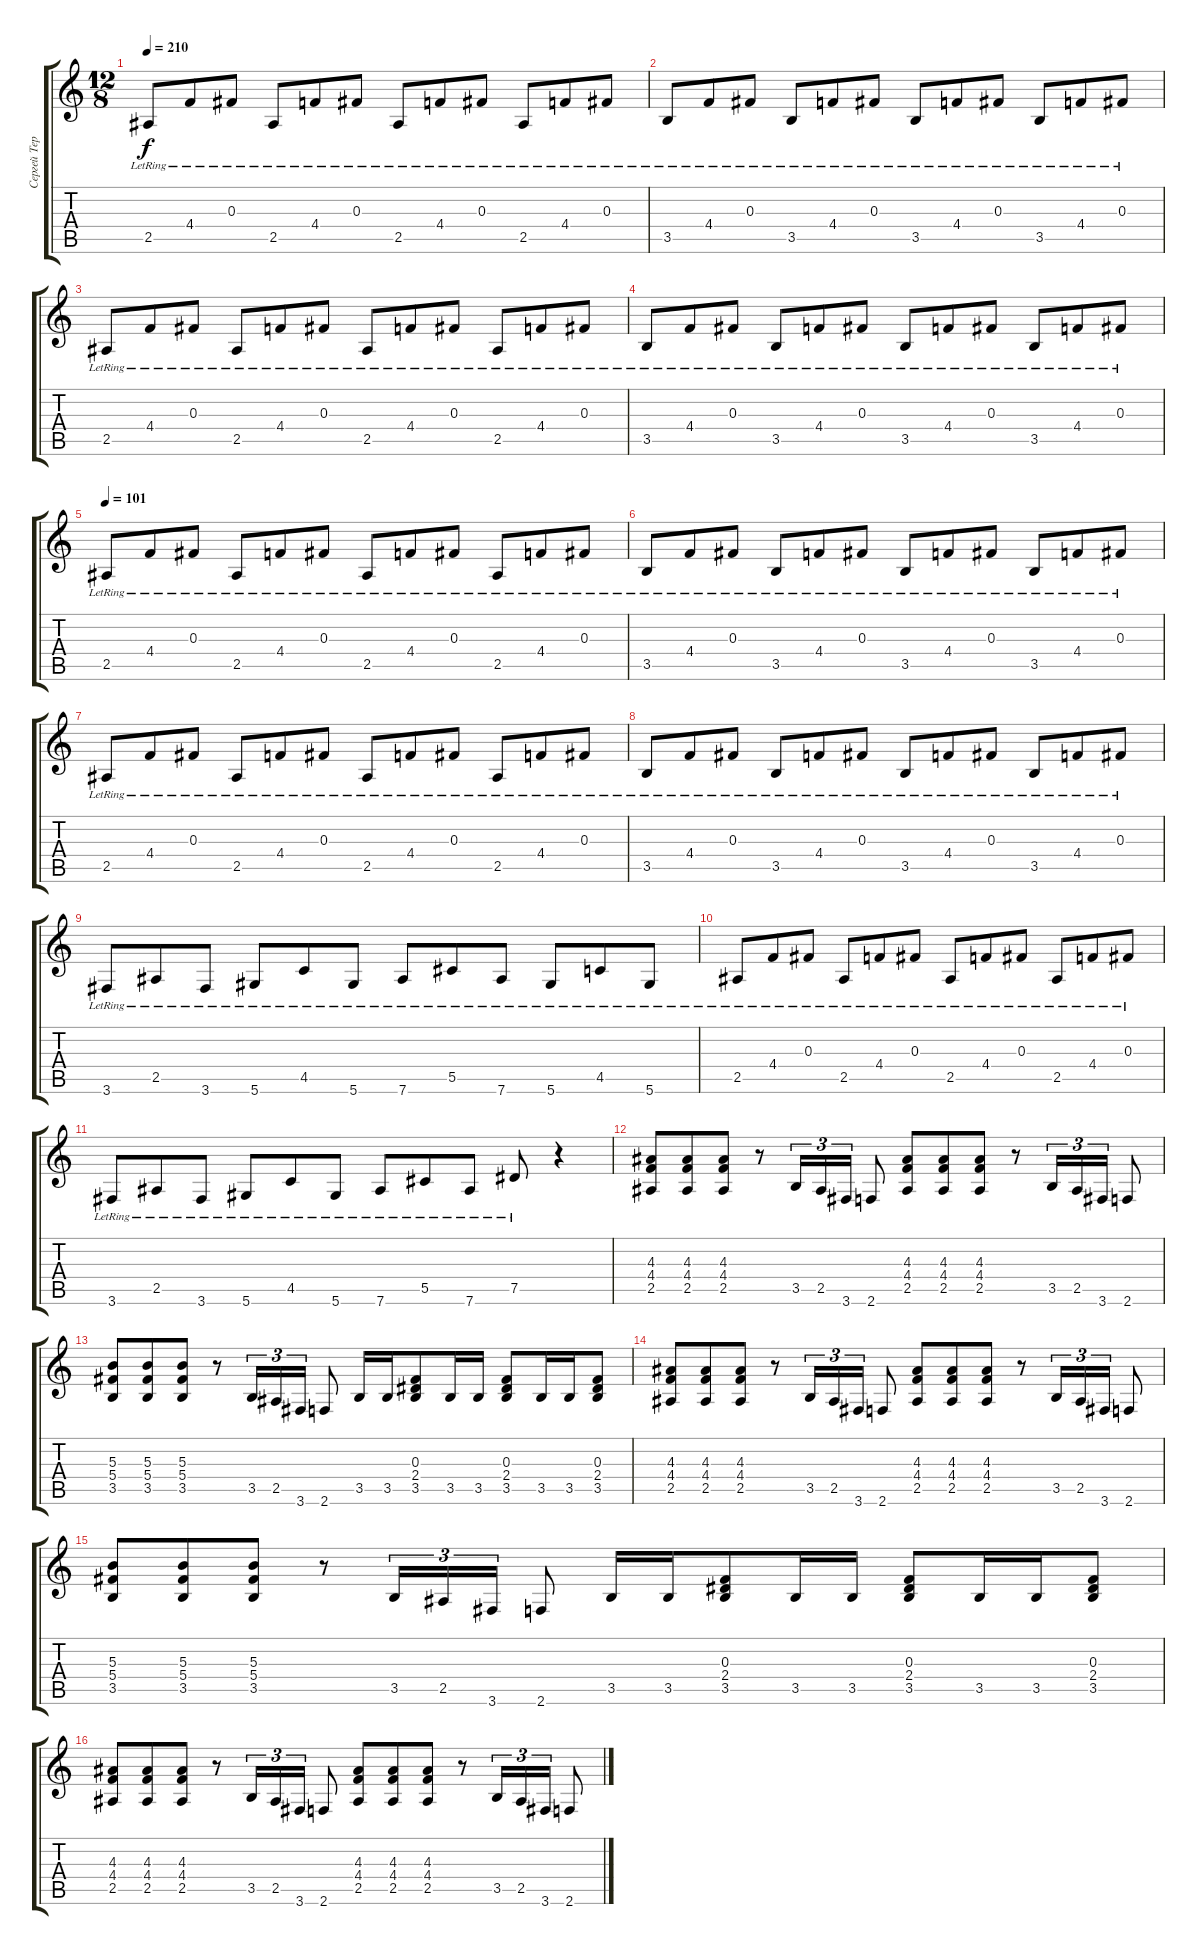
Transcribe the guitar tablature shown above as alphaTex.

\track ("Сергей Терентьев" "Сергей Тер") {instrument distortionguitar}
\staff {score tabs}
\tuning (Eb4 Bb3 Gb3 Db3 Ab2 Eb2) {hide}
\ts (12 8)
\tempo 210
\clef g2
\ks c
2.5{lr}.8{dy f} 4.4{lr}.8 0.3{lr}.8 2.5{lr}.8 4.4{lr}.8 0.3{lr}.8 2.5{lr}.8 4.4{lr}.8 0.3{lr}.8 2.5{lr}.8 4.4{lr}.8 0.3{lr}.8 |
3.5{lr}.8 4.4{lr}.8 0.3{lr}.8 3.5{lr}.8 4.4{lr}.8 0.3{lr}.8 3.5{lr}.8 4.4{lr}.8 0.3{lr}.8 3.5{lr}.8 4.4{lr}.8 0.3{lr}.8 |
2.5{lr}.8 4.4{lr}.8 0.3{lr}.8 2.5{lr}.8 4.4{lr}.8 0.3{lr}.8 2.5{lr}.8 4.4{lr}.8 0.3{lr}.8 2.5{lr}.8 4.4{lr}.8 0.3{lr}.8 |
3.5{lr}.8 4.4{lr}.8 0.3{lr}.8 3.5{lr}.8 4.4{lr}.8 0.3{lr}.8 3.5{lr}.8 4.4{lr}.8 0.3{lr}.8 3.5{lr}.8 4.4{lr}.8 0.3{lr}.8 |
\tempo 101
2.5{lr}.8{instrument acousticguitarsteel} 4.4{lr}.8 0.3{lr}.8 2.5{lr}.8 4.4{lr}.8 0.3{lr}.8 2.5{lr}.8 4.4{lr}.8 0.3{lr}.8 2.5{lr}.8 4.4{lr}.8 0.3{lr}.8 |
3.5{lr}.8 4.4{lr}.8 0.3{lr}.8 3.5{lr}.8 4.4{lr}.8 0.3{lr}.8 3.5{lr}.8 4.4{lr}.8 0.3{lr}.8 3.5{lr}.8 4.4{lr}.8 0.3{lr}.8 |
2.5{lr}.8 4.4{lr}.8 0.3{lr}.8 2.5{lr}.8 4.4{lr}.8 0.3{lr}.8 2.5{lr}.8 4.4{lr}.8 0.3{lr}.8 2.5{lr}.8 4.4{lr}.8 0.3{lr}.8 |
3.5{lr}.8 4.4{lr}.8 0.3{lr}.8 3.5{lr}.8 4.4{lr}.8 0.3{lr}.8 3.5{lr}.8 4.4{lr}.8 0.3{lr}.8 3.5{lr}.8 4.4{lr}.8 0.3{lr}.8 |
3.6{lr}.8 2.5{lr}.8 3.6{lr}.8 5.6{lr}.8 4.5{lr}.8 5.6{lr}.8 7.6{lr}.8 5.5{lr}.8 7.6{lr}.8 5.6{lr}.8 4.5{lr}.8 5.6{lr}.8 |
2.5{lr}.8 4.4{lr}.8 0.3{lr}.8 2.5{lr}.8 4.4{lr}.8 0.3{lr}.8 2.5{lr}.8 4.4{lr}.8 0.3{lr}.8 2.5{lr}.8 4.4{lr}.8 0.3{lr}.8 |
3.6{lr}.8 2.5{lr}.8 3.6{lr}.8 5.6{lr}.8 4.5{lr}.8 5.6{lr}.8 7.6{lr}.8 5.5{lr}.8 7.6{lr}.8 7.5{lr}.8 r.4 |
(4.3 4.4 2.5).8{instrument distortionguitar} (4.3 4.4 2.5).8 (4.3 4.4 2.5).8 r.8 3.5.16{tu (3 2)} 2.5.16{tu (3 2)} 3.6.16{tu (3 2)} 2.6.8 (4.3 4.4 2.5).8 (4.3 4.4 2.5).8 (4.3 4.4 2.5).8 r.8 3.5.16{tu (3 2)} 2.5.16{tu (3 2)} 3.6.16{tu (3 2)} 2.6.8 |
(5.3 5.4 3.5).8 (5.3 5.4 3.5).8 (5.3 5.4 3.5).8 r.8 3.5.16{tu (3 2)} 2.5.16{tu (3 2)} 3.6.16{tu (3 2)} 2.6.8 3.5.16 3.5.16 (0.3 2.4 3.5).8 3.5.16 3.5.16 (0.3 2.4 3.5).8 3.5.16 3.5.16 (0.3 2.4 3.5).8 |
(4.3 4.4 2.5).8 (4.3 4.4 2.5).8 (4.3 4.4 2.5).8 r.8 3.5.16{tu (3 2)} 2.5.16{tu (3 2)} 3.6.16{tu (3 2)} 2.6.8 (4.3 4.4 2.5).8 (4.3 4.4 2.5).8 (4.3 4.4 2.5).8 r.8 3.5.16{tu (3 2)} 2.5.16{tu (3 2)} 3.6.16{tu (3 2)} 2.6.8 |
(5.3 5.4 3.5).8 (5.3 5.4 3.5).8 (5.3 5.4 3.5).8 r.8 3.5.16{tu (3 2)} 2.5.16{tu (3 2)} 3.6.16{tu (3 2)} 2.6.8 3.5.16 3.5.16 (0.3 2.4 3.5).8 3.5.16 3.5.16 (0.3 2.4 3.5).8 3.5.16 3.5.16 (0.3 2.4 3.5).8 |
(4.3 4.4 2.5).8 (4.3 4.4 2.5).8 (4.3 4.4 2.5).8 r.8 3.5.16{tu (3 2)} 2.5.16{tu (3 2)} 3.6.16{tu (3 2)} 2.6.8 (4.3 4.4 2.5).8 (4.3 4.4 2.5).8 (4.3 4.4 2.5).8 r.8 3.5.16{tu (3 2)} 2.5.16{tu (3 2)} 3.6.16{tu (3 2)} 2.6.8
